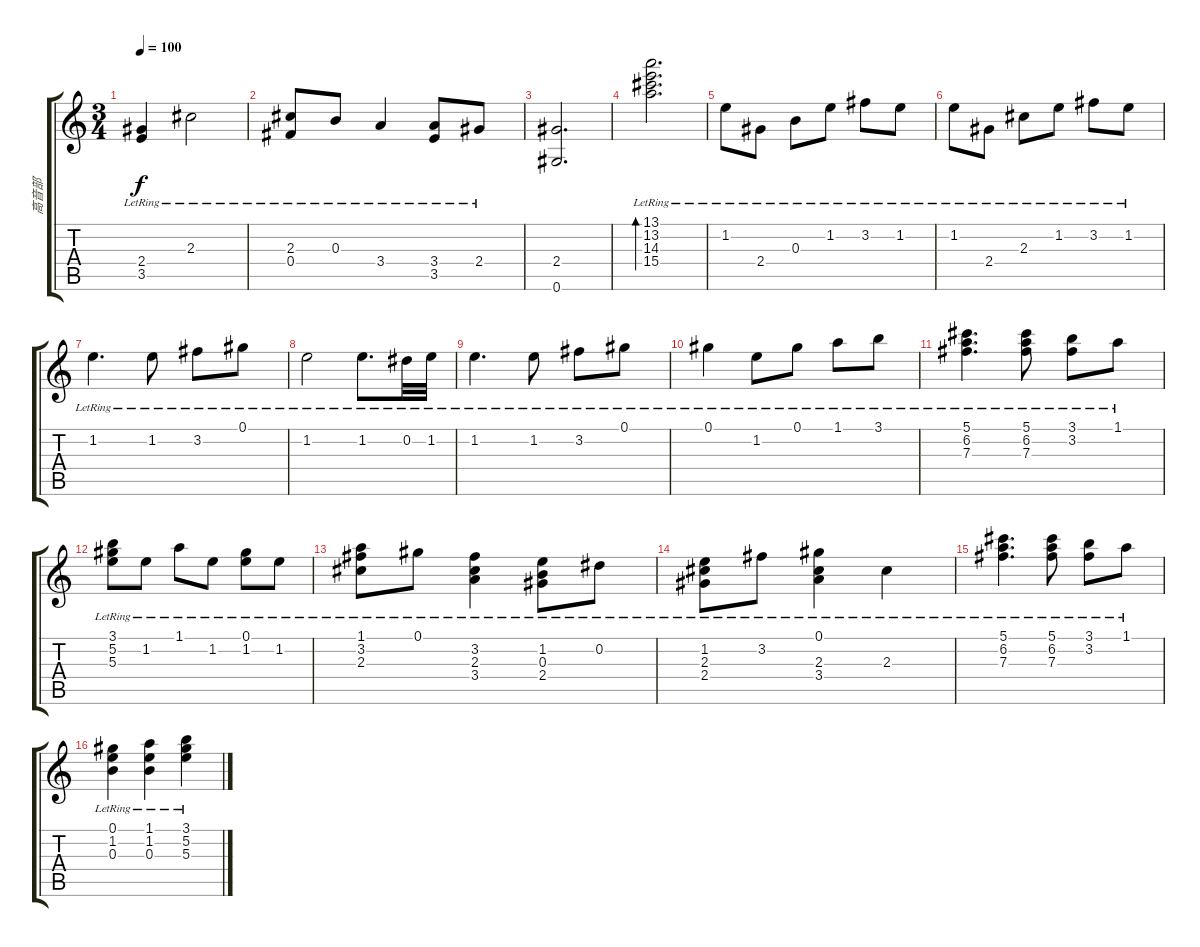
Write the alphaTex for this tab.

\track ("高音部" "高音部") {instrument acousticguitarnylon}
\staff {score tabs}
\tuning (Ab4 Eb4 B3 Gb3 Db3 Ab2) {hide}
\ts (3 4)
\tempo 100
\clef g2
\ks c
(2.4{lr} 3.5{lr}).4{dy f} 2.3{lr}.2 |
(2.3{lr} 0.4{lr}).8 0.3{lr}.8 3.4{lr}.4 (3.4{lr} 3.5{lr}).8 2.4{lr}.8 |
(2.4 0.6).2{d} |
(13.1{lr} 13.2{lr} 14.3{lr} 15.4{lr}).2{d bd 120} |
1.2{lr}.8 2.4{lr}.8 0.3{lr}.8 1.2{lr}.8 3.2{lr}.8 1.2{lr}.8 |
1.2{lr}.8 2.4{lr}.8 2.3{lr}.8 1.2{lr}.8 3.2{lr}.8 1.2{lr}.8 |
1.2{lr}.4{d} 1.2{lr}.8 3.2{lr}.8 0.1{lr}.8 |
1.2{lr}.2 1.2{lr}.8{d} 0.2{lr}.32 1.2{lr}.32 |
1.2{lr}.4{d} 1.2{lr}.8 3.2{lr}.8 0.1{lr}.8 |
0.1{lr}.4 1.2{lr}.8 0.1{lr}.8 1.1{lr}.8 3.1{lr}.8 |
(5.1{lr} 6.2{lr} 7.3{lr}).4{d} (5.1{lr} 6.2{lr} 7.3{lr}).8 (3.1{lr} 3.2{lr}).8 1.1{lr}.8 |
(3.1{lr} 5.2{lr} 5.3{lr}).8 1.2{lr}.8 1.1{lr}.8 1.2{lr}.8 (0.1{lr} 1.2{lr}).8 1.2{lr}.8 |
(1.1{lr} 3.2{lr} 2.3{lr}).8 0.1{lr}.8 (3.2{lr} 2.3{lr} 3.4{lr}).4 (1.2{lr} 0.3{lr} 2.4{lr}).8 0.2{lr}.8 |
(1.2{lr} 2.3{lr} 2.4{lr}).8 3.2{lr}.8 (0.1{lr} 2.3{lr} 3.4{lr}).4 2.3{lr}.4 |
(5.1{lr} 6.2{lr} 7.3{lr}).4{d} (5.1{lr} 6.2{lr} 7.3{lr}).8 (3.1{lr} 3.2{lr}).8 1.1{lr}.8 |
(0.1{lr} 1.2{lr} 0.3{lr}).4 (1.1{lr} 1.2{lr} 0.3{lr}).4 (3.1{lr} 5.2{lr} 5.3{lr}).4
